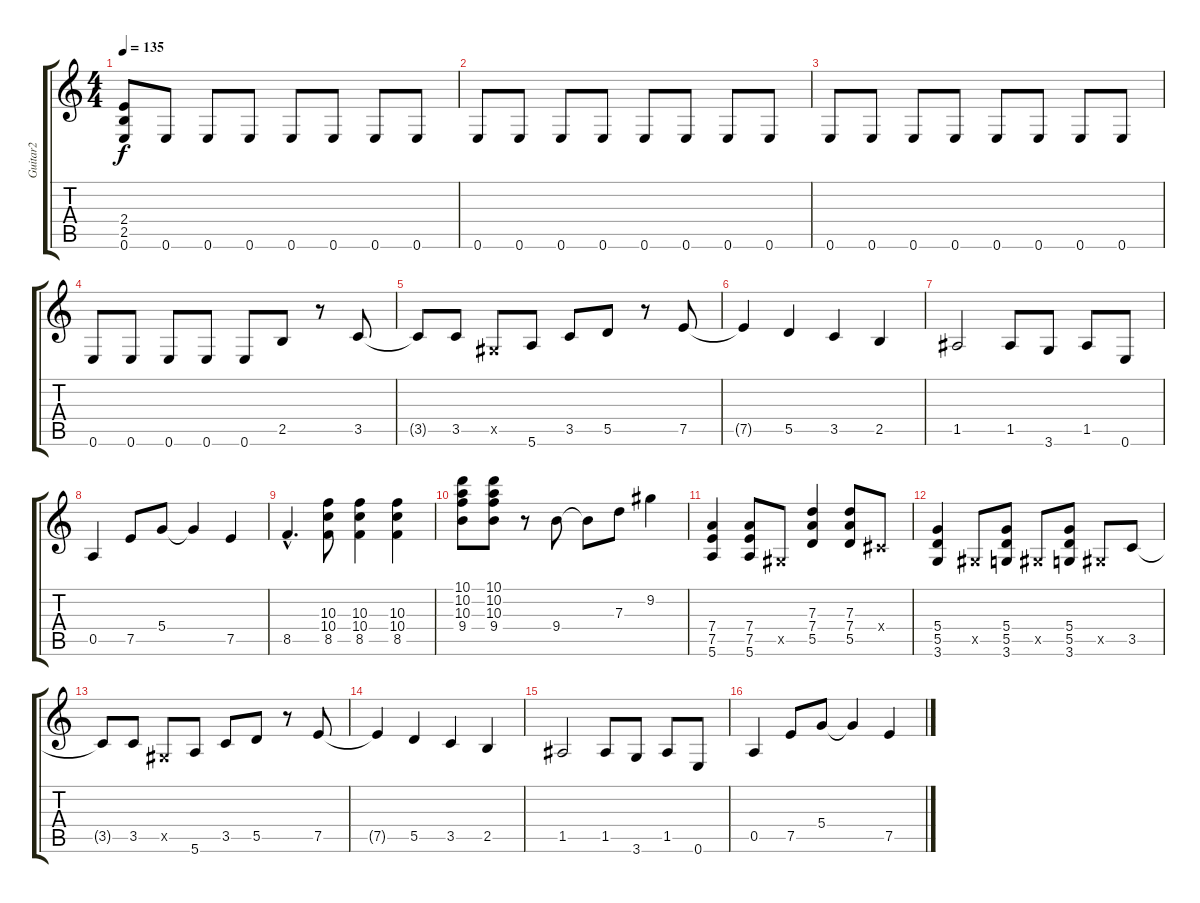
\track ("Guitar2" "Guitar2") {instrument overdrivenguitar}
\staff {score tabs}
\tuning (E4 B3 G3 D3 A2 E2) {hide}
\ts (4 4)
\tempo 135
\clef g2
\ks c
(2.4 2.5 0.6).8{dy f} 0.6.8 0.6.8 0.6.8 0.6.8 0.6.8 0.6.8 0.6.8 |
0.6.8 0.6.8 0.6.8 0.6.8 0.6.8 0.6.8 0.6.8 0.6.8 |
0.6.8 0.6.8 0.6.8 0.6.8 0.6.8 0.6.8 0.6.8 0.6.8 |
0.6.8 0.6.8 0.6.8 0.6.8 0.6.8 2.5.8 r.8 3.5.8 |
3.5{t}.8 3.5.8 -1.5{x}.8 5.6.8 3.5.8 5.5.8 r.8 7.5.8 |
7.5{t}.4 5.5.4 3.5.4 2.5.4 |
1.5.2 1.5.8 3.6.8 1.5.8 0.6.8 |
0.5.4 7.5.8 5.4.8 5.4{t}.4 7.5.4 |
8.5{hac}.4{d} (10.3 10.4 8.5).8 (10.3 10.4 8.5).4 (10.3 10.4 8.5).4 |
(10.1 10.2 10.3 9.4).8 (10.1 10.2 10.3 9.4).8 r.8 9.4.8 9.4{t}.8 7.3.8 9.2.4 |
(7.4 7.5 5.6).4 (7.4 7.5 5.6).8 -1.5{x}.8 (7.3 7.4 5.5).4 (7.3 7.4 5.5).8 -1.4{x}.8 |
(5.4 5.5 3.6).4 -1.5{x}.8 (5.4 5.5 3.6).8 -1.5{x}.8 (5.4 5.5 3.6).8 -1.5{x}.8 3.5.8 |
3.5{t}.8 3.5.8 -1.5{x}.8 5.6.8 3.5.8 5.5.8 r.8 7.5.8 |
7.5{t}.4 5.5.4 3.5.4 2.5.4 |
1.5.2 1.5.8 3.6.8 1.5.8 0.6.8 |
0.5.4 7.5.8 5.4.8 5.4{t}.4 7.5.4
